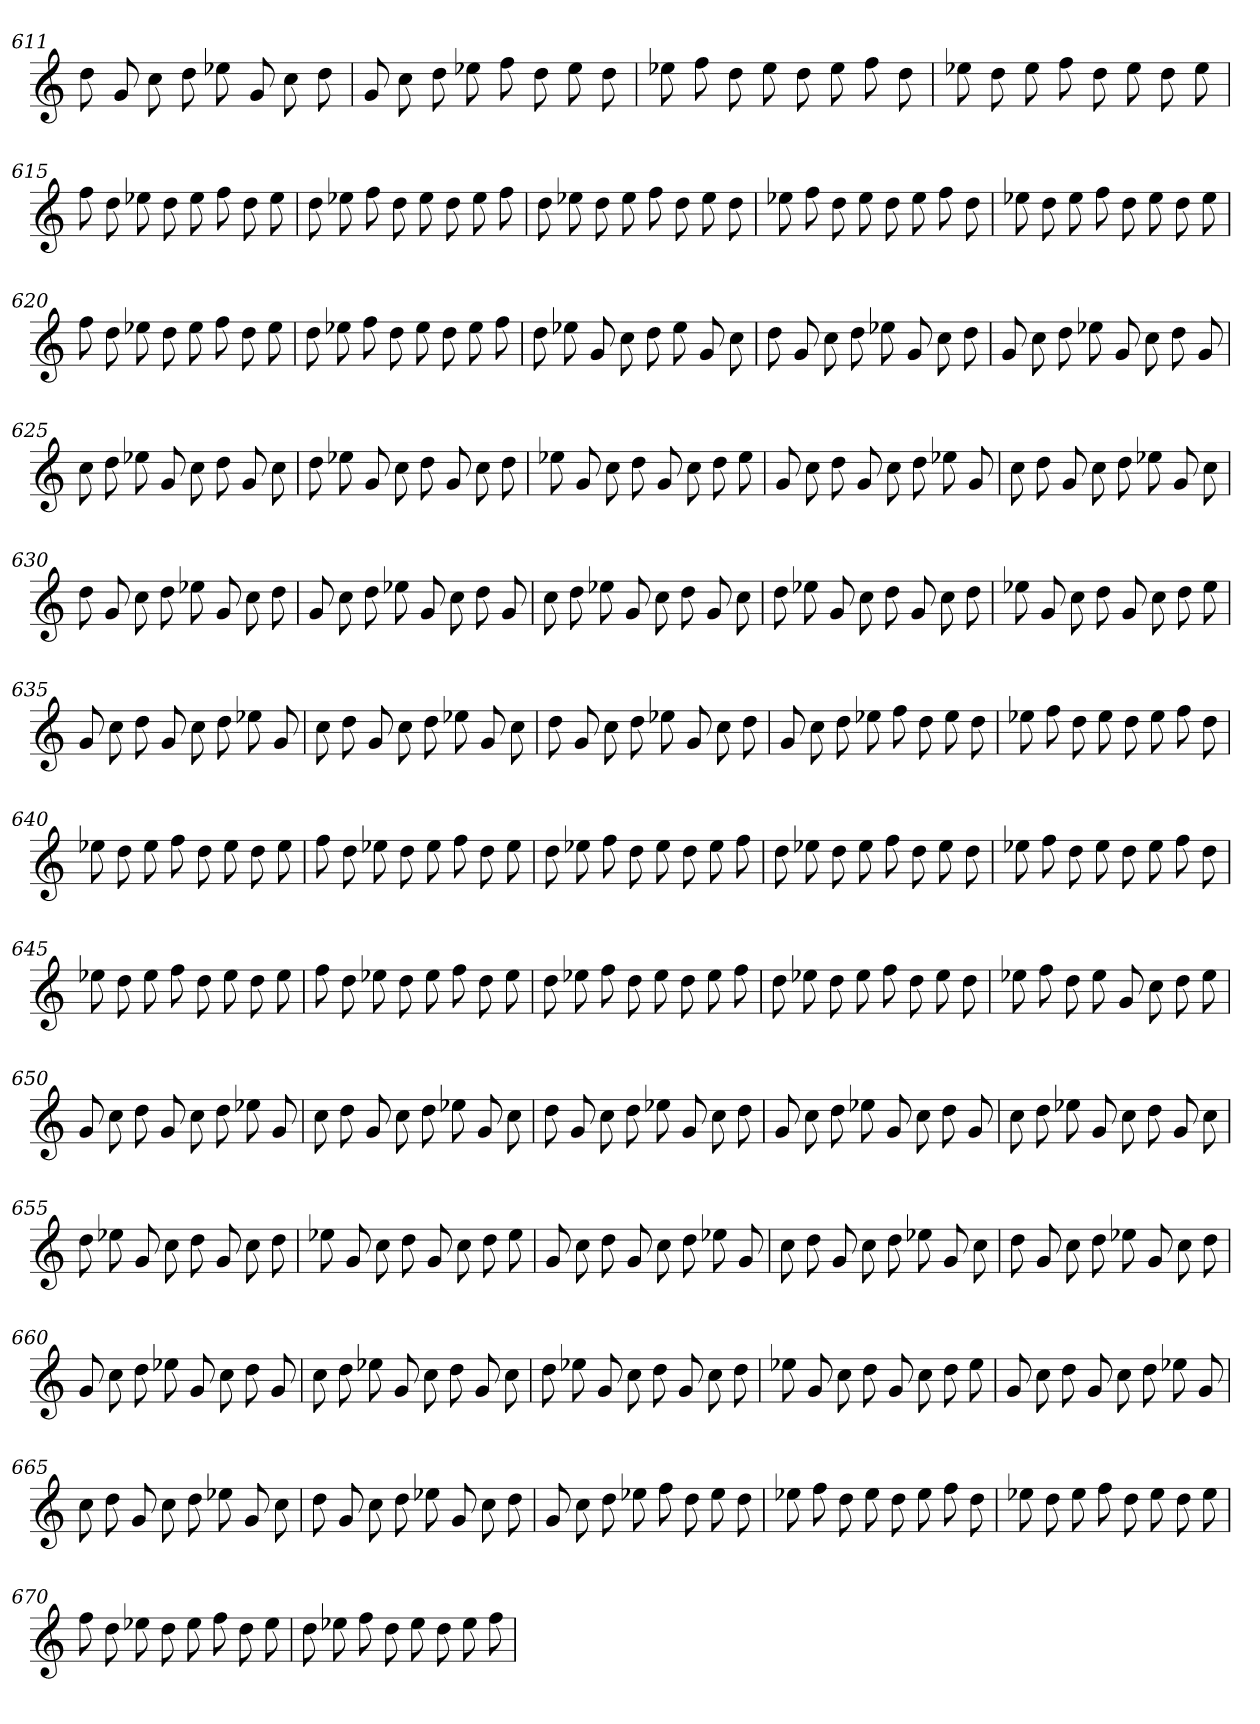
**kern
*part1
*staff1
=611
8dd
8g
8cc
8dd
8ee-X
8g
8cc
8dd
=612
8g
8cc
8dd
8ee-X
8ff
8dd
8ee-
8dd
=613
8ee-X
8ff
8dd
8ee-
8dd
8ee-
8ff
8dd
=614
8ee-X
8dd
8ee-
8ff
8dd
8ee-
8dd
8ee-
=615
8ff
8dd
8ee-X
8dd
8ee-
8ff
8dd
8ee-
=616
8dd
8ee-X
8ff
8dd
8ee-
8dd
8ee-
8ff
=617
8dd
8ee-X
8dd
8ee-
8ff
8dd
8ee-
8dd
=618
8ee-X
8ff
8dd
8ee-
8dd
8ee-
8ff
8dd
=619
8ee-X
8dd
8ee-
8ff
8dd
8ee-
8dd
8ee-
=620
8ff
8dd
8ee-X
8dd
8ee-
8ff
8dd
8ee-
=621
8dd
8ee-X
8ff
8dd
8ee-
8dd
8ee-
8ff
=622
8dd
8ee-X
8g
8cc
8dd
8ee-
8g
8cc
=623
8dd
8g
8cc
8dd
8ee-X
8g
8cc
8dd
=624
8g
8cc
8dd
8ee-X
8g
8cc
8dd
8g
=625
8cc
8dd
8ee-X
8g
8cc
8dd
8g
8cc
=626
8dd
8ee-X
8g
8cc
8dd
8g
8cc
8dd
=627
8ee-X
8g
8cc
8dd
8g
8cc
8dd
8ee-
=628
8g
8cc
8dd
8g
8cc
8dd
8ee-X
8g
=629
8cc
8dd
8g
8cc
8dd
8ee-X
8g
8cc
=630
8dd
8g
8cc
8dd
8ee-X
8g
8cc
8dd
=631
8g
8cc
8dd
8ee-X
8g
8cc
8dd
8g
=632
8cc
8dd
8ee-X
8g
8cc
8dd
8g
8cc
=633
8dd
8ee-X
8g
8cc
8dd
8g
8cc
8dd
=634
8ee-X
8g
8cc
8dd
8g
8cc
8dd
8ee-
=635
8g
8cc
8dd
8g
8cc
8dd
8ee-X
8g
=636
8cc
8dd
8g
8cc
8dd
8ee-X
8g
8cc
=637
8dd
8g
8cc
8dd
8ee-X
8g
8cc
8dd
=638
8g
8cc
8dd
8ee-X
8ff
8dd
8ee-
8dd
=639
8ee-X
8ff
8dd
8ee-
8dd
8ee-
8ff
8dd
=640
8ee-X
8dd
8ee-
8ff
8dd
8ee-
8dd
8ee-
=641
8ff
8dd
8ee-X
8dd
8ee-
8ff
8dd
8ee-
=642
8dd
8ee-X
8ff
8dd
8ee-
8dd
8ee-
8ff
=643
8dd
8ee-X
8dd
8ee-
8ff
8dd
8ee-
8dd
=644
8ee-X
8ff
8dd
8ee-
8dd
8ee-
8ff
8dd
=645
8ee-X
8dd
8ee-
8ff
8dd
8ee-
8dd
8ee-
=646
8ff
8dd
8ee-X
8dd
8ee-
8ff
8dd
8ee-
=647
8dd
8ee-X
8ff
8dd
8ee-
8dd
8ee-
8ff
=648
8dd
8ee-X
8dd
8ee-
8ff
8dd
8ee-
8dd
=649
8ee-X
8ff
8dd
8ee-
8g
8cc
8dd
8ee-
=650
8g
8cc
8dd
8g
8cc
8dd
8ee-X
8g
=651
8cc
8dd
8g
8cc
8dd
8ee-X
8g
8cc
=652
8dd
8g
8cc
8dd
8ee-X
8g
8cc
8dd
=653
8g
8cc
8dd
8ee-X
8g
8cc
8dd
8g
=654
8cc
8dd
8ee-X
8g
8cc
8dd
8g
8cc
=655
8dd
8ee-X
8g
8cc
8dd
8g
8cc
8dd
=656
8ee-X
8g
8cc
8dd
8g
8cc
8dd
8ee-
=657
8g
8cc
8dd
8g
8cc
8dd
8ee-X
8g
=658
8cc
8dd
8g
8cc
8dd
8ee-X
8g
8cc
=659
8dd
8g
8cc
8dd
8ee-X
8g
8cc
8dd
=660
8g
8cc
8dd
8ee-X
8g
8cc
8dd
8g
=661
8cc
8dd
8ee-X
8g
8cc
8dd
8g
8cc
=662
8dd
8ee-X
8g
8cc
8dd
8g
8cc
8dd
=663
8ee-X
8g
8cc
8dd
8g
8cc
8dd
8ee-
=664
8g
8cc
8dd
8g
8cc
8dd
8ee-X
8g
=665
8cc
8dd
8g
8cc
8dd
8ee-X
8g
8cc
=666
8dd
8g
8cc
8dd
8ee-X
8g
8cc
8dd
=667
8g
8cc
8dd
8ee-X
8ff
8dd
8ee-
8dd
=668
8ee-X
8ff
8dd
8ee-
8dd
8ee-
8ff
8dd
=669
8ee-X
8dd
8ee-
8ff
8dd
8ee-
8dd
8ee-
=670
8ff
8dd
8ee-X
8dd
8ee-
8ff
8dd
8ee-
=671
8dd
8ee-X
8ff
8dd
8ee-
8dd
8ee-
8ff
=
*-
